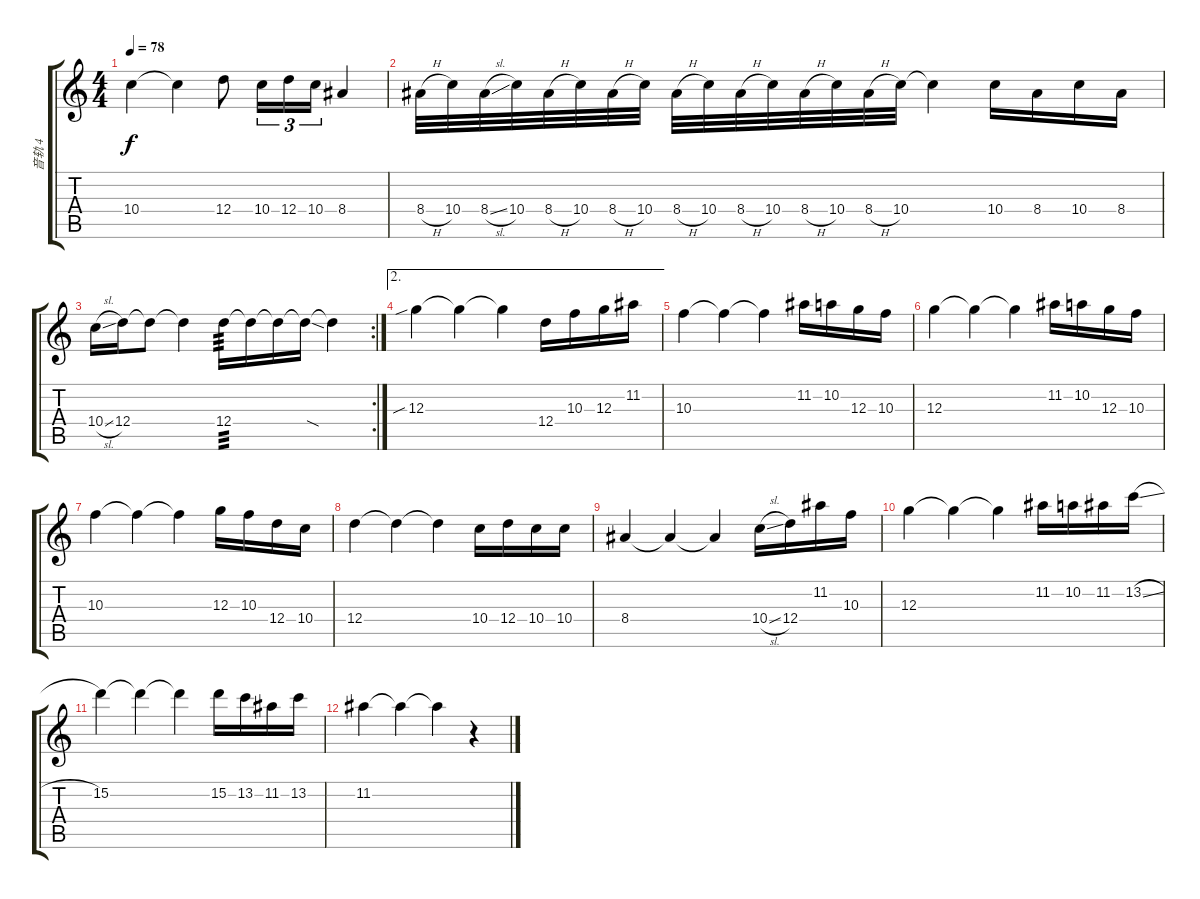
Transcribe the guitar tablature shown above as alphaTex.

\track ("音轨 4" "音轨 4") {mute instrument acousticguitarsteel}
\staff {score tabs}
\tuning (E4 B3 G3 D3 A2 E2) {hide}
\ts (4 4)
\tempo 78
\clef g2
\ks c
10.4.4{dy f} 10.4{t}.4 12.4.8 10.4.16{tu (3 2)} 12.4.16{tu (3 2)} 10.4.16{tu (3 2)} 8.4.4 |
8.4{h}.32 10.4.32 8.4{sl}.32 10.4.32 8.4{h}.32 10.4.32 8.4{h}.32 10.4.32 8.4{h}.32 10.4.32 8.4{h}.32 10.4.32 8.4{h}.32 10.4.32 8.4{h}.32 10.4.32 10.4{t}.4 10.4.16 8.4.16 10.4.16 8.4.16 |
\rc 2
10.4{sl}.16 12.4.16 12.4{t}.8 12.4{t}.4 12.4.16{tp 3} 12.4{t}.16 12.4{t}.16 12.4{sod t}.16 12.4{t}.4 |
\ae 2
12.3{sib}.4 12.3{t}.4 12.3{t}.4 12.4.16 10.3.16 12.3.16 11.2.16 |
10.3.4 10.3{t}.4 10.3{t}.4 11.2.16 10.2.16 12.3.16 10.3.16 |
12.3.4 12.3{t}.4 12.3{t}.4 11.2.16 10.2.16 12.3.16 10.3.16 |
10.3.4 10.3{t}.4 10.3{t}.4 12.3.16 10.3.16 12.4.16 10.4.16 |
12.4.4 12.4{t}.4 12.4{t}.4 10.4.16 12.4.16 10.4.16 10.4.16 |
8.4.4 8.4{t}.4 8.4{t}.4 10.4{sl}.16 12.4.16 11.2.16 10.3.16 |
12.3.4 12.3{t}.4 12.3{t}.4 11.2.16 10.2.16 11.2.16 13.2{sl}.16 |
15.2.4 15.2{t}.4 15.2{t}.4 15.2.16 13.2.16 11.2.16 13.2.16 |
11.2.4 11.2{t}.4 11.2{t}.4 r.4
